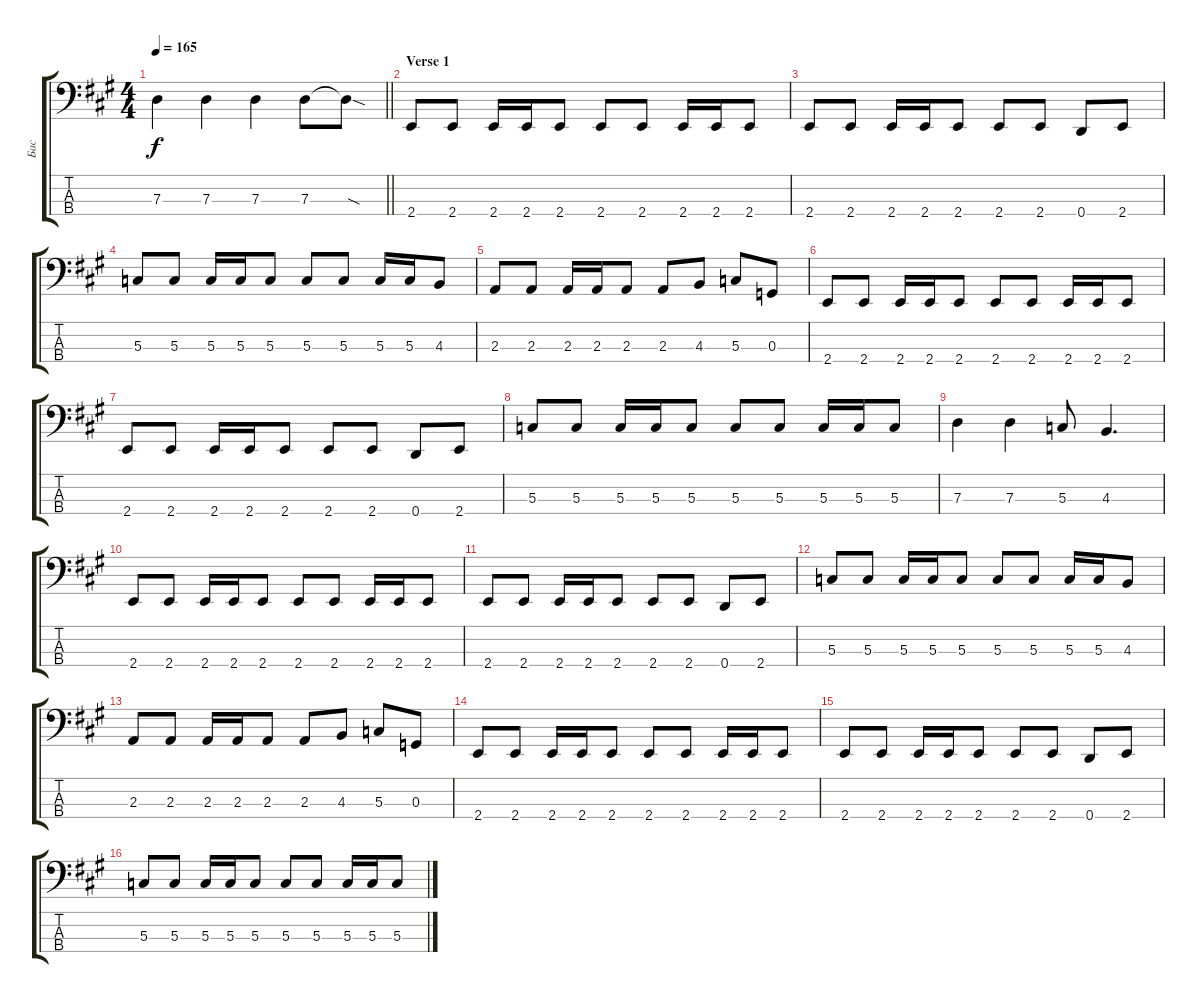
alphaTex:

\track ("Бас" "Бас") {instrument electricbassfinger}
\staff {score tabs}
\tuning (F2 C2 G1 D1) {hide}
\ts (4 4)
\tempo 165
\clef f4
\barLineRight lightlight
\ks f#minor
7.3.4{dy f} 7.3.4 7.3.4 7.3.8 7.3{sod t}.8 |
\section ("" "Verse 1")
2.4.8 2.4.8 2.4.16 2.4.16 2.4.8 2.4.8 2.4.8 2.4.16 2.4.16 2.4.8 |
2.4.8 2.4.8 2.4.16 2.4.16 2.4.8 2.4.8 2.4.8 0.4.8 2.4.8 |
5.3.8 5.3.8 5.3.16 5.3.16 5.3.8 5.3.8 5.3.8 5.3.16 5.3.16 4.3.8 |
2.3.8 2.3.8 2.3.16 2.3.16 2.3.8 2.3.8 4.3.8 5.3.8 0.3.8 |
2.4.8 2.4.8 2.4.16 2.4.16 2.4.8 2.4.8 2.4.8 2.4.16 2.4.16 2.4.8 |
2.4.8 2.4.8 2.4.16 2.4.16 2.4.8 2.4.8 2.4.8 0.4.8 2.4.8 |
5.3.8 5.3.8 5.3.16 5.3.16 5.3.8 5.3.8 5.3.8 5.3.16 5.3.16 5.3.8 |
7.3.4 7.3.4 5.3.8 4.3.4{d} |
2.4.8 2.4.8 2.4.16 2.4.16 2.4.8 2.4.8 2.4.8 2.4.16 2.4.16 2.4.8 |
2.4.8 2.4.8 2.4.16 2.4.16 2.4.8 2.4.8 2.4.8 0.4.8 2.4.8 |
5.3.8 5.3.8 5.3.16 5.3.16 5.3.8 5.3.8 5.3.8 5.3.16 5.3.16 4.3.8 |
2.3.8 2.3.8 2.3.16 2.3.16 2.3.8 2.3.8 4.3.8 5.3.8 0.3.8 |
2.4.8 2.4.8 2.4.16 2.4.16 2.4.8 2.4.8 2.4.8 2.4.16 2.4.16 2.4.8 |
2.4.8 2.4.8 2.4.16 2.4.16 2.4.8 2.4.8 2.4.8 0.4.8 2.4.8 |
5.3.8 5.3.8 5.3.16 5.3.16 5.3.8 5.3.8 5.3.8 5.3.16 5.3.16 5.3.8
